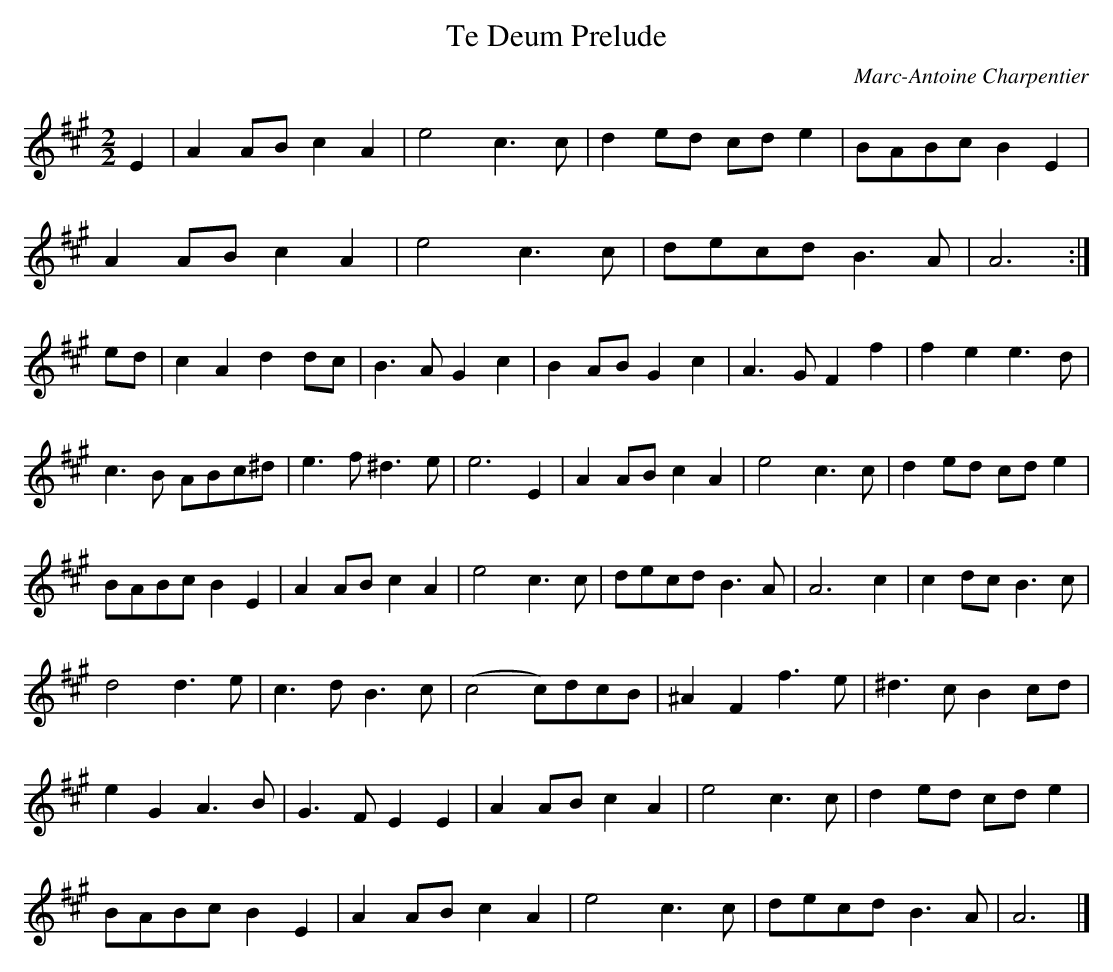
X:1
T:Te Deum Prelude
C:Marc-Antoine Charpentier
M:2/2
K:Amaj
L:1/8
E2 | A2 AB c2 A2 | e4 c2>c2 | d2 ed cd e2 | BABc B2 E2 |
A2 AB c2 A2 | e4 c2>c2 | decd B2>A2 | A6 :|
ed | c2 A2 d2 dc | B2>A2 G2 c2 | B2 AB G2 c2 | A2>G2 F2 f2 | f2 e2 e2>d2 |
c2>B2 ABc^d | e2>f2 ^d2>e2 | e6 E2 | A2 AB c2 A2 | e4 c2>c2 | d2 ed cd e2 |
BABc B2 E2 | A2 AB c2 A2 | e4 c2>c2 | decd B2>A2 | A6 c2 | c2 dc B2>c2 |
d4 d2>e2 | c2>d2 B2>c2 | (c4 c)dcB | ^A2 F2 f2>e2 | ^d2>c2 B2 cd |
e2 G2 A2>B2 | G2>F2 E2 E2 | A2 AB c2 A2 | e4 c2>c2 | d2 ed cd e2 |
BABc B2 E2 | A2 AB c2 A2 | e4 c2>c2 | decd B2>A2 | A6 |]
